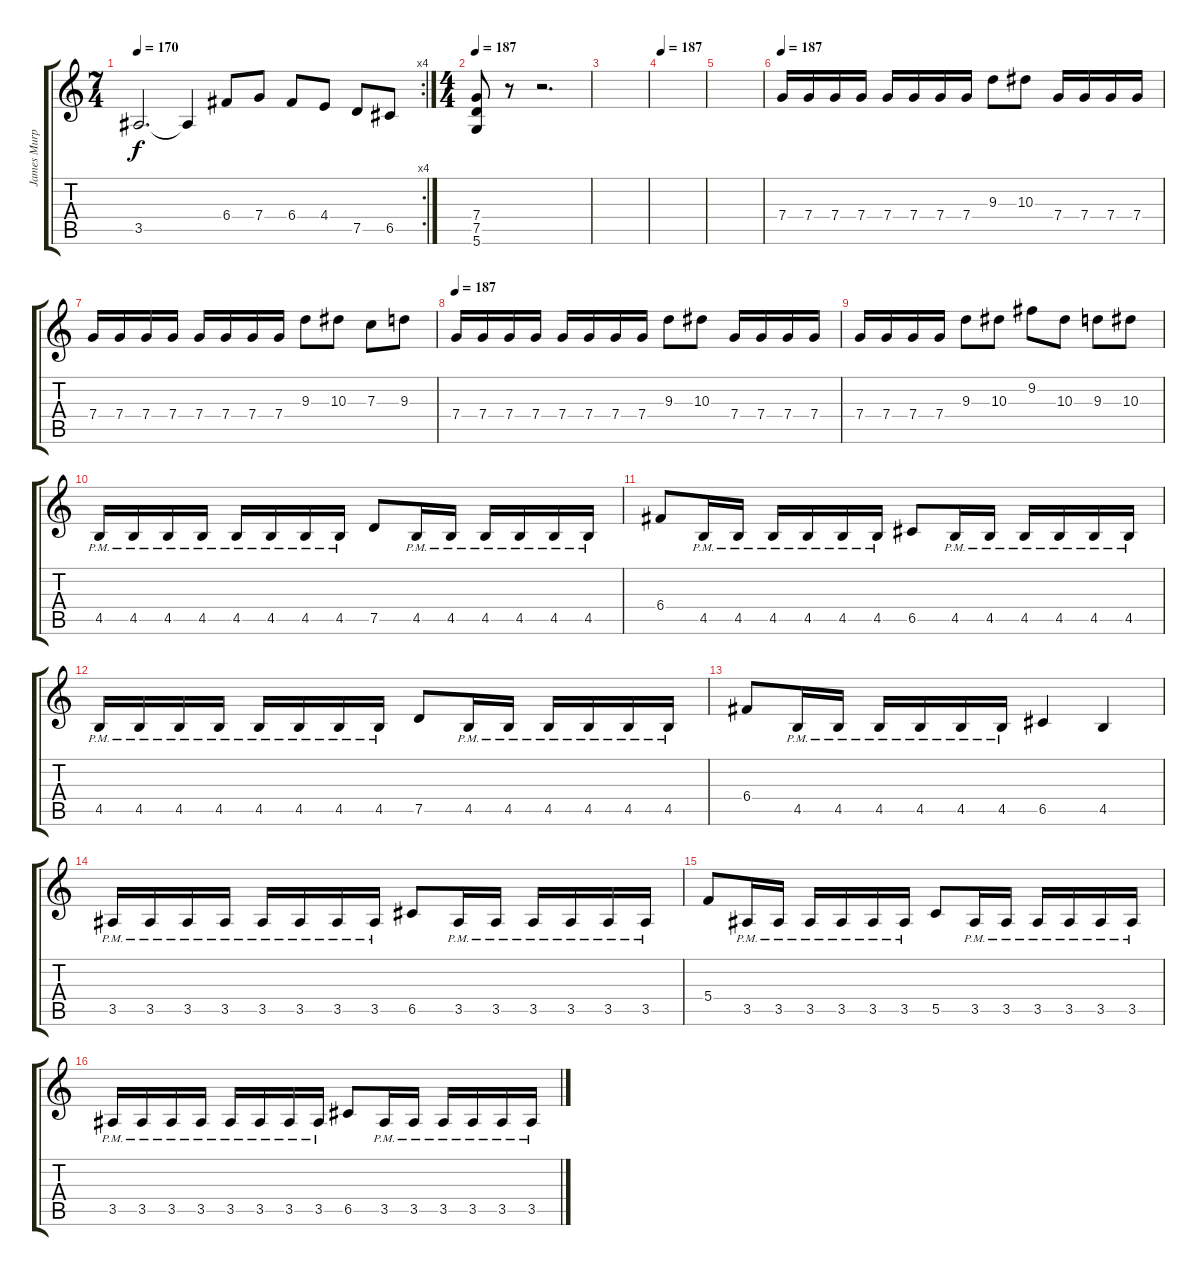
\track ("James Murphy" "James Murp") {instrument distortionguitar}
\staff {score tabs}
\tuning (D4 A3 F3 C3 G2 D2) {hide}
\rc 4
\ts (7 4)
\tempo 170
\clef g2
\ks c
3.5.2{d dy f} 3.5{t}.4 6.4.8 7.4.8 6.4.8 4.4.8 7.5.8 6.5.8 |
\ts (4 4)
\tempo 187
(7.4 7.5 5.6).8 r.8 r.2{d} |
|
\tempo 187
|
|
\tempo 187
7.4.16 7.4.16 7.4.16 7.4.16 7.4.16 7.4.16 7.4.16 7.4.16 9.3.8 10.3.8 7.4.16 7.4.16 7.4.16 7.4.16 |
7.4.16 7.4.16 7.4.16 7.4.16 7.4.16 7.4.16 7.4.16 7.4.16 9.3.8 10.3.8 7.3.8 9.3.8 |
\tempo 187
7.4.16 7.4.16 7.4.16 7.4.16 7.4.16 7.4.16 7.4.16 7.4.16 9.3.8 10.3.8 7.4.16 7.4.16 7.4.16 7.4.16 |
7.4.16 7.4.16 7.4.16 7.4.16 9.3.8 10.3.8 9.2.8 10.3.8 9.3.8 10.3.8 |
4.5{pm}.16 4.5{pm}.16 4.5{pm}.16 4.5{pm}.16 4.5{pm}.16 4.5{pm}.16 4.5{pm}.16 4.5{pm}.16 7.5.8 4.5{pm}.16 4.5{pm}.16 4.5{pm}.16 4.5{pm}.16 4.5{pm}.16 4.5{pm}.16 |
6.4.8 4.5{pm}.16 4.5{pm}.16 4.5{pm}.16 4.5{pm}.16 4.5{pm}.16 4.5{pm}.16 6.5.8 4.5{pm}.16 4.5{pm}.16 4.5{pm}.16 4.5{pm}.16 4.5{pm}.16 4.5{pm}.16 |
4.5{pm}.16 4.5{pm}.16 4.5{pm}.16 4.5{pm}.16 4.5{pm}.16 4.5{pm}.16 4.5{pm}.16 4.5{pm}.16 7.5.8 4.5{pm}.16 4.5{pm}.16 4.5{pm}.16 4.5{pm}.16 4.5{pm}.16 4.5{pm}.16 |
6.4.8 4.5{pm}.16 4.5{pm}.16 4.5{pm}.16 4.5{pm}.16 4.5{pm}.16 4.5{pm}.16 6.5.4 4.5.4 |
3.5{pm}.16 3.5{pm}.16 3.5{pm}.16 3.5{pm}.16 3.5{pm}.16 3.5{pm}.16 3.5{pm}.16 3.5{pm}.16 6.5.8 3.5{pm}.16 3.5{pm}.16 3.5{pm}.16 3.5{pm}.16 3.5{pm}.16 3.5{pm}.16 |
5.4.8 3.5{pm}.16 3.5{pm}.16 3.5{pm}.16 3.5{pm}.16 3.5{pm}.16 3.5{pm}.16 5.5.8 3.5{pm}.16 3.5{pm}.16 3.5{pm}.16 3.5{pm}.16 3.5{pm}.16 3.5{pm}.16 |
3.5{pm}.16 3.5{pm}.16 3.5{pm}.16 3.5{pm}.16 3.5{pm}.16 3.5{pm}.16 3.5{pm}.16 3.5{pm}.16 6.5.8 3.5{pm}.16 3.5{pm}.16 3.5{pm}.16 3.5{pm}.16 3.5{pm}.16 3.5{pm}.16
